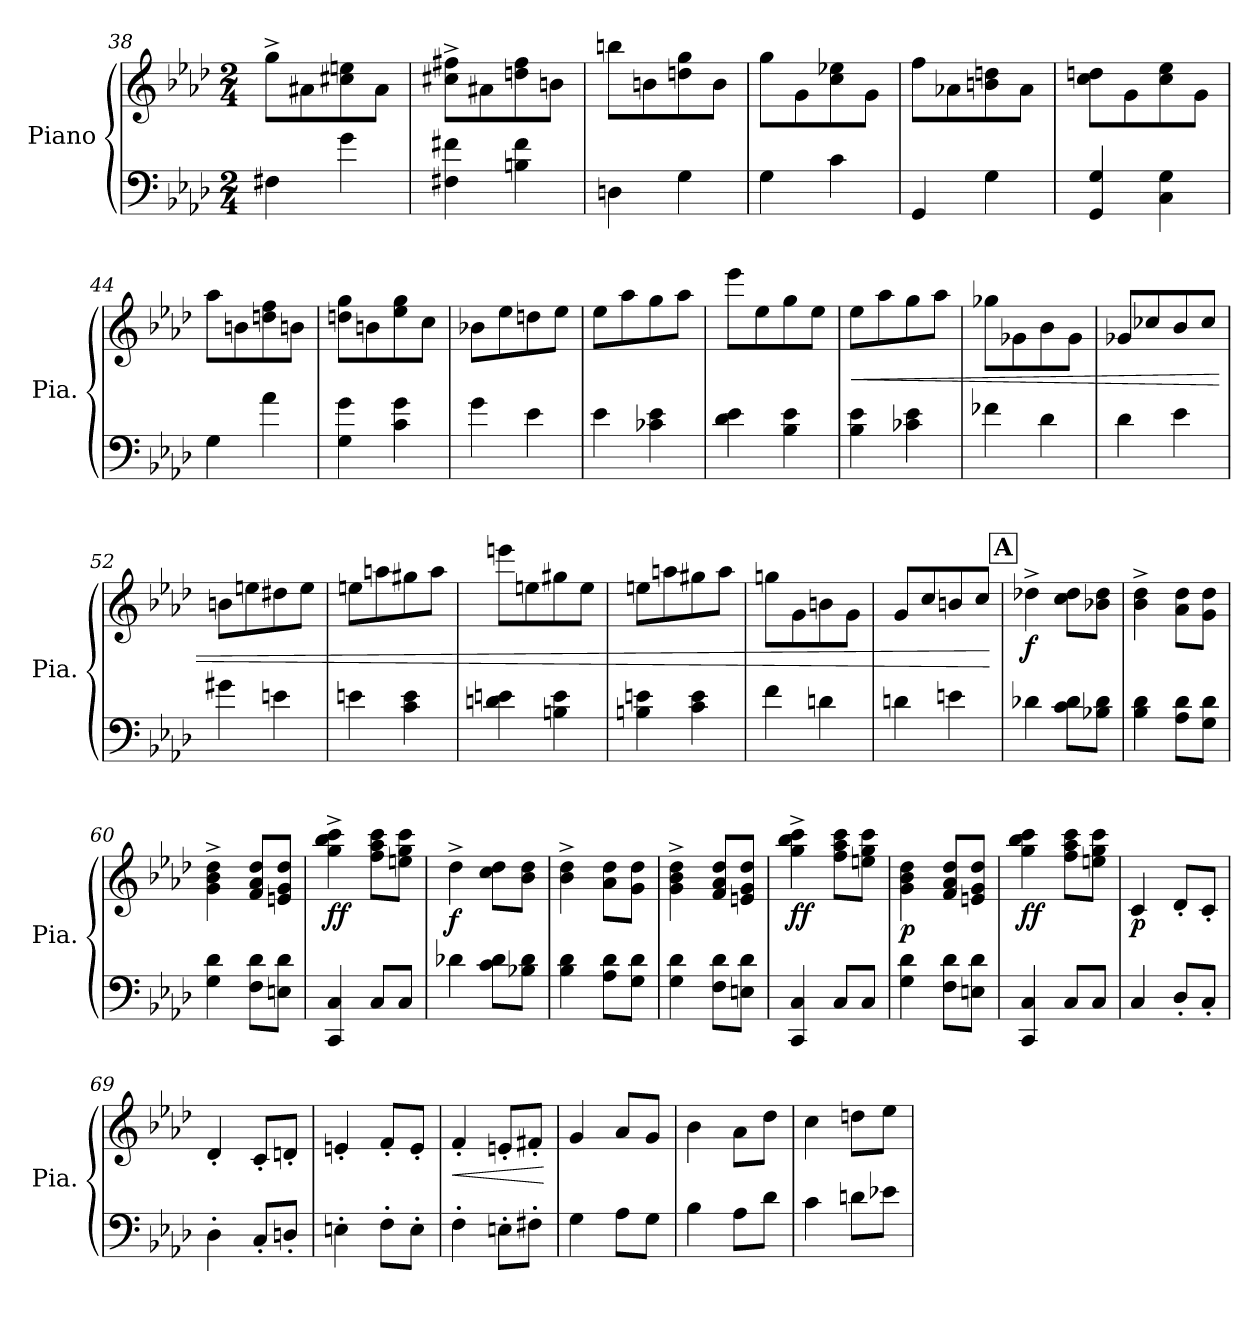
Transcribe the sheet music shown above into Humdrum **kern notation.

**kern	**kern	**dynam
*part1	*part1	*part1
*staff2	*staff1	*staff1/2
*I"Piano	*	*
*I'Pia.	*	*
*clefF4	*clefG2	*
*k[b-e-a-d-]	*k[b-e-a-d-]	*
*M2/4	*M2/4	*
=38	=38	=38
4F#X\	8gg^\L	.
.	8a#X\	.
4g\	8cc#X\ 8een\	.
.	8a#\J	.
=39	=39	=39
4F#X\ 4f#X\	8cc#X\^ 8ff#X\^L	.
.	8a#X\	.
4Bn\ 4f#\	8ddn\ 8ff#\	.
.	8bn\J	.
=40	=40	=40
4Dn\	8bbn\L	.
.	8bn\	.
4G\	8ddn\ 8gg\	.
.	8b\J	.
=41	=41	=41
4G\	8gg\L	.
.	8g\	.
4c\	8cc\ 8ee-X\	.
.	8g\J	.
!!LO:PB:g=z
=42	=42	=42
4GG/	8ff\L	.
.	8a-X\	.
4G\	8bn\ 8ddn\	.
.	8a-\J	.
=43	=43	=43
4GG/ 4G/	8cc\ 8ddn\L	.
.	8g\	.
4C\ 4G\	8cc\ 8ee-\	.
.	8g\J	.
=44	=44	=44
4G\	8aa-\L	.
.	8bn\	.
4a-\	8ddn\ 8ff\	.
.	8bn\J	.
=45	=45	=45
4G\ 4g\	8ddn\ 8gg\L	.
.	8bn\	.
4c\ 4g\	8ee-\ 8gg\	.
.	8cc\J	.
=46	=46	=46
4g\	8b-X\L	.
.	8ee-\	.
4e-\	8ddn\	.
.	8ee-\J	.
=47	=47	=47
4e-\	8ee-\L	.
.	8aa-\	.
4c-X\ 4e-\	8gg\	.
.	8aa-\J	.
=48	=48	=48
4d-\ 4e-\	8eee-\L	.
.	8ee-\	.
4B-\ 4e-\	8gg\	.
.	8ee-\J	.
!!LO:LB:g=z
=49	=49	=49
!	!	!LO:HP:b
4B-\ 4e-\	8ee-\L	<
.	8aa-\	.
4c-X\ 4e-\	8gg\	.
.	8aa-\J	.
=50	=50	=50
4f-X\	8gg-X\L	.
.	8g-X\	.
4d-\	8b-\	.
.	8g-\J	.
=51	=51	=51
4d-\	8g-X/L	.
.	8cc-X/	.
4e-\	8b-/	.
.	8cc-/J	.
=52	=52	=52
4g#X\	8bn\L	.
.	8een\	.
4en\	8dd#X\	.
.	8ee\J	.
=53	=53	=53
4en\	8een\L	.
.	8aan\	.
4c\ 4e\	8gg#X\	.
.	8aa\J	.
=54	=54	=54
4dn\ 4en\	8eeen\L	.
.	8een\	.
4Bn\ 4e\	8gg#X\	.
.	8ee\J	.
=55	=55	=55
4Bn\ 4en\	8een\L	.
.	8aan\	.
4c\ 4e\	8gg#X\	.
.	8aa\J	.
!!LO:LB:g=z
=56	=56	=56
4f\	8ggn\L	.
.	8g\	.
4dn\	8bn\	.
.	8g\J	.
=57	=57	=57
4dn\	8g/L	.
.	8cc/	.
4en\	8bn/	.
.	8cc/J	.
.	.	[
!!LO:REH:place=s1:a:B:fs=14:t=A
=58	=58	=58
!	!	!LO:DY:b
4d-X\	4dd-X^\	f
8c\ 8d-\L	8cc\ 8dd-\L	.
8B-X\ 8d-\J	8b-X\ 8dd-\J	.
=59	=59	=59
4B-\ 4d-\	4b-\^ 4dd-\^	.
8A-\ 8d-\L	8a-\ 8dd-\L	.
8G\ 8d-\J	8g\ 8dd-\J	.
=60	=60	=60
4G\ 4d-\	4g\^ 4b-\^ 4dd-\^	.
8F\ 8d-\L	8f/ 8a-/ 8dd-/L	.
8En\ 8d-\J	8en/ 8g/ 8dd-/J	.
=61	=61	=61
!	!	!LO:DY:b
4CC/ 4C/	4gg\^ 4bb-\^ 4ccc\^	ff
8C/L	8ff\ 8aa-\ 8ccc\L	.
8C/J	8een\ 8gg\ 8ccc\J	.
=62	=62	=62
!	!	!LO:DY:b
4d-X\	4dd-^\	f
8c\ 8d-\L	8cc\ 8dd-\L	.
8B-X\ 8d-\J	8b-\ 8dd-\J	.
!!LO:LB:g=z
=63	=63	=63
4B-\ 4d-\	4b-\^ 4dd-\^	.
8A-\ 8d-\L	8a-\ 8dd-\L	.
8G\ 8d-\J	8g\ 8dd-\J	.
=64	=64	=64
4G\ 4d-\	4g\^ 4b-\^ 4dd-\^	.
8F\ 8d-\L	8f/ 8a-/ 8dd-/L	.
8En\ 8d-\J	8en/ 8g/ 8dd-/J	.
=65	=65	=65
!	!	!LO:DY:b
4CC/ 4C/	4gg\^ 4bb-\^ 4ccc\^	ff
8C/L	8ff\ 8aa-\ 8ccc\L	.
8C/J	8een\ 8gg\ 8ccc\J	.
=66	=66	=66
!	!	!LO:DY:b
4G\ 4d-\	4g\ 4b-\ 4dd-\	p
8F\ 8d-\L	8f/ 8a-/ 8dd-/L	.
8En\ 8d-\J	8en/ 8g/ 8dd-/J	.
=67	=67	=67
!	!	!LO:DY:b
4CC/ 4C/	4gg\ 4bb-\ 4ccc\	ff
8C/L	8ff\ 8aa-\ 8ccc\L	.
8C/J	8een\ 8gg\ 8ccc\J	.
=68	=68	=68
!	!	!LO:DY:b
4C/	4c/	p
8D-'/L	8d-'/L	.
8C'/J	8c'/J	.
=69	=69	=69
4D-'\	4d-'/	.
8C'/L	8c'/L	.
8Dn'/J	8dn'/J	.
=70	=70	=70
4En'\	4en'/	.
8F'\L	8f'/L	.
8E'\J	8e'/J	.
!!LO:LB:g=z
=71	=71	=71
!	!	!LO:HP:b
4F'\	4f'/	<
8En'\L	8en'/L	.
8F#X'\J	8f#X'/J	.
.	.	[
=72	=72	=72
4G\	4g/	.
8A-\L	8a-/L	.
8G\J	8g/J	.
=73	=73	=73
4B-\	4b-\	.
8A-\L	8a-\L	.
8d-\J	8dd-\J	.
=74	=74	=74
4c\	4cc\	.
8dn\L	8ddn\L	.
8e-X\J	8ee-\J	.
=	=	=
*-	*-	*-
